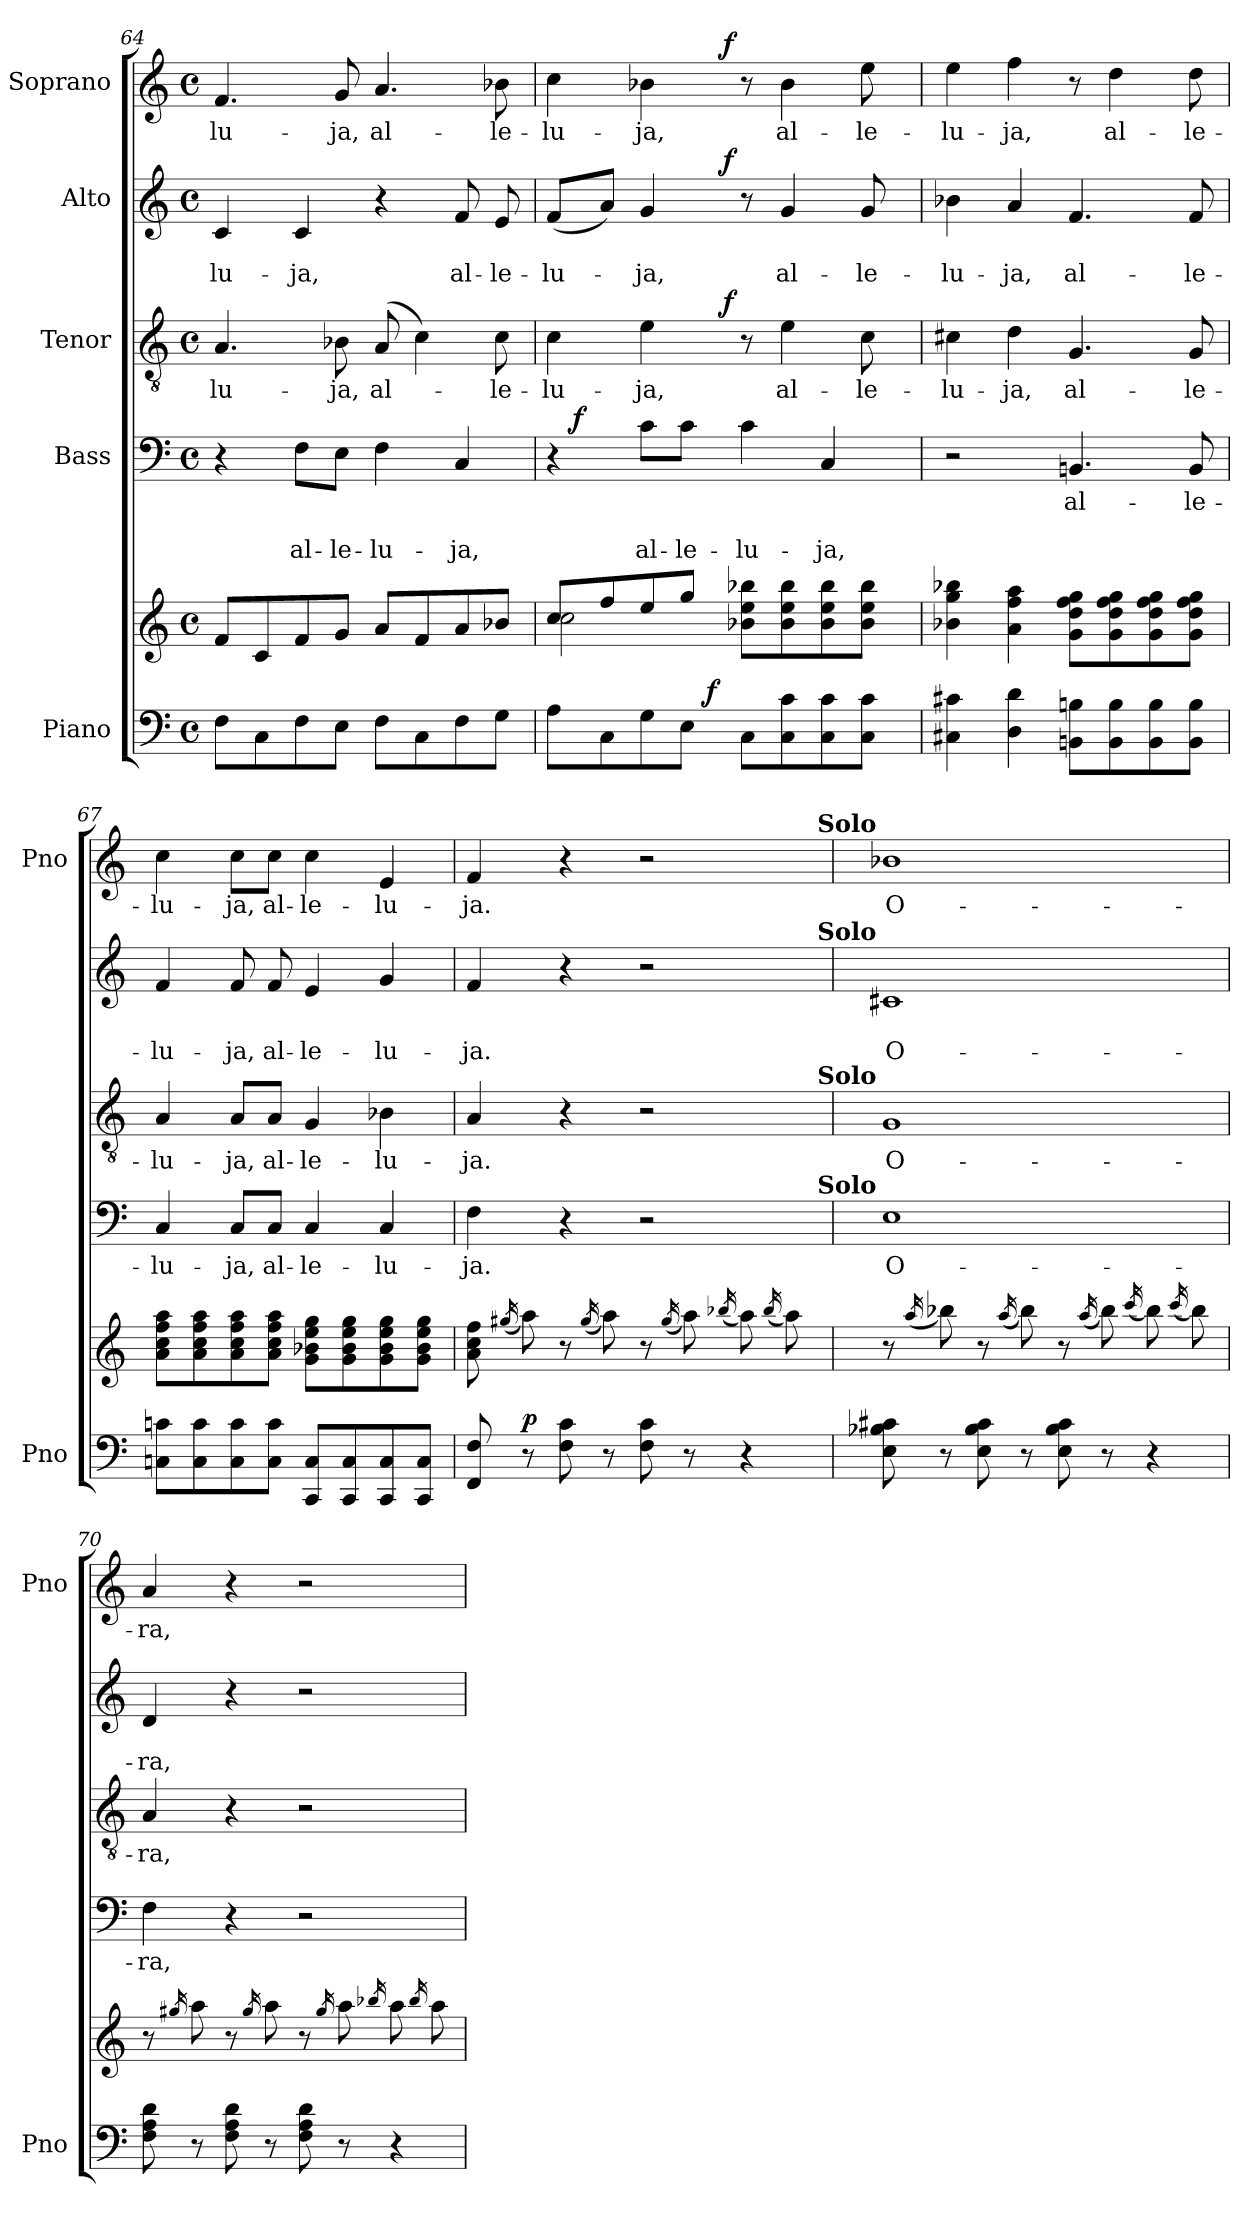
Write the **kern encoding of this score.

**kern	**kern	**dynam	**kern	**text	**text	**text	**dynam	**kern	**text	**dynam	**kern	**text	**text	**dynam	**kern	**text	**dynam
*part5	*part5	*part5	*part4	*part4	*part4	*part4	*part4	*part3	*part3	*part3	*part2	*part2	*part2	*part2	*part1	*part1	*part1
*staff6	*staff5	*staff5/6	*staff4	*staff4	*staff4	*staff4	*staff4	*staff3	*staff3	*staff3	*staff2	*staff2	*staff2	*staff2	*staff1	*staff1	*staff1
*I"Piano	*	*	*I"Bass	*	*	*	*	*I"Tenor	*	*	*I"Alto	*	*	*	*I"Soprano	*	*
*I'Pno	*	*	*	*	*	*	*	*	*	*	*	*	*	*	*I'Pno	*	*
!!LO:LB:g=z
*clefF4	*clefG2	*	*clefF4	*	*	*	*	*clefGv2	*	*	*clefG2	*	*	*	*clefG2	*	*
*k[]	*k[]	*	*k[]	*	*	*	*	*k[]	*	*	*k[]	*	*	*	*k[]	*	*
*C:	*C:	*	*C:	*	*	*	*	*C:	*	*	*C:	*	*	*	*C:	*	*
*M4/4	*M4/4	*	*M4/4	*	*	*	*	*M4/4	*	*	*M4/4	*	*	*	*M4/4	*	*
*met(c)	*met(c)	*	*met(c)	*	*	*	*	*met(c)	*	*	*met(c)	*	*	*	*met(c)	*	*
=64	=64	=64	=64	=64	=64	=64	=64	=64	=64	=64	=64	=64	=64	=64	=64	=64	=64
8F\L	8f/L	.	4r	.	.	.	.	4.A/	-­lu-	.	4c/	.	-­lu-	.	4.f/	-­lu-	.
8C\	8c/	.	.	.	.	.	.	.	.	.	.	.	.	.	.	.	.
8F\	8f/	.	8F\L	.	.	al-	.	.	.	.	4c/	.	-ja,	.	.	.	.
8E\J	8g/J	.	8E\J	.	.	-le-	.	8B-X\	-ja,	.	.	.	.	.	8g/	-ja,	.
8F\L	8a/L	.	4F\	.	.	-lu-	.	(8A/	al-	.	4r	.	.	.	4.a/	al-	.
8C\	8f/	.	.	.	.	.	.	4c\)	.	.	.	.	.	.	.	.	.
8F\	8a/	.	4C/	.	.	-ja,	.	.	.	.	8f/	.	al-	.	.	.	.
8G\J	8b-X/J	.	.	.	.	.	.	8c\	-le-	.	8e/	.	-le-	.	8b-X\	-le-	.
=65	=65	=65	=65	=65	=65	=65	=65	=65	=65	=65	=65	=65	=65	=65	=65	=65	=65
*^	*^	*	*^	*	*	*	*	*^	*	*	*^	*	*	*	*^	*	*
8A\L	4..ryy	8cc/L	2cc\	.	4r	16ryy	.	.	.	.	4c\	4...ryy	-lu-	.	(8f/L	4...ryy	.	-lu-	.	4cc\	4...ryy	-lu-	.
!	!	!	!	!	!	!	!	!	!	!LO:DY:a	!	!	!	!	!	!	!	!	!	!	!	!	!
.	.	.	.	.	.	2...ryy	.	.	.	f	.	.	.	.	.	.	.	.	.	.	.	.	.
8C\	.	8ff/	.	.	.	.	.	.	.	.	.	.	.	.	8a/J)	.	.	.	.	.	.	.	.
8G\	.	8ee/	.	.	8c\L	.	.	.	al-	.	4e\	.	-ja,	.	4g/	.	.	-ja,	.	4b-X\	.	-ja,	.
8E\J	.	8gg/J	.	.	8c\J	.	.	.	-le-	.	.	.	.	.	.	.	.	.	.	.	.	.	.
!	!	!	!	!LO:DY:a=2	!	!	!	!	!	!	!	!	!	!	!	!	!	!	!	!	!	!	!
.	2ryy	.	.	f	.	.	.	.	.	.	.	.	.	.	.	.	.	.	.	.	.	.	.
!	!	!	!	!	!	!	!	!	!	!	!	!	!	!LO:DY:a	!	!	!	!	!LO:DY:a	!	!	!	!LO:DY:a
.	.	.	.	.	.	.	.	.	.	.	.	2ryy	.	f	.	2ryy	.	.	f	.	2ryy	.	f
8C\L	.	8b-X\ 8ee\ 8bb-X\L	2ryy	.	4c\	.	.	.	-lu-	.	8r	.	.	.	8r	.	.	.	.	8r	.	.	.
8C\ 8c\	.	8b-\ 8ee\ 8bb-\	.	.	.	.	.	.	.	.	4e\	.	al-	.	4g/	.	.	al-	.	4b-\	.	al-	.
8C\ 8c\	.	8b-\ 8ee\ 8bb-\	.	.	4C/	.	.	.	-ja,	.	.	.	.	.	.	.	.	.	.	.	.	.	.
8C\ 8c\J	.	8b-\ 8ee\ 8bb-\J	.	.	.	.	.	.	.	.	8c\	.	-le-	.	8g/	.	.	-le-	.	8ee\	.	-le-	.
.	16ryy	.	.	.	.	.	.	.	.	.	.	.	.	.	.	.	.	.	.	.	.	.	.
.	.	.	.	.	.	.	.	.	.	.	.	32ryy	.	.	.	32ryy	.	.	.	.	32ryy	.	.
*v	*v	*	*	*	*v	*v	*	*	*	*	*v	*v	*	*	*v	*v	*	*	*	*v	*v	*	*
*	*v	*v	*	*	*	*	*	*	*	*	*	*	*	*	*	*	*	*
=66	=66	=66	=66	=66	=66	=66	=66	=66	=66	=66	=66	=66	=66	=66	=66	=66	=66
4C#X\ 4c#X\	4b-X\ 4gg\ 4bb-X\	.	2r	.	.	.	.	4c#X\	-lu-	.	4b-X\	.	-lu-	.	4ee\	-lu-	.
4D\ 4d\	4a\ 4ff\ 4aa\	.	.	.	.	.	.	4d\	ja,	.	4a/	.	-ja,	.	4ff\	-ja,	.
8BBn\ 8Bn\L	8g\ 8dd\ 8ff\ 8gg\L	.	4.BBn/	al-	.	.	.	4.G/	al-	.	4.f/	.	al-	.	8r	.	.
8BB\ 8B\	8g\ 8dd\ 8ff\ 8gg\	.	.	.	.	.	.	.	.	.	.	.	.	.	4dd\	al-	.
8BB\ 8B\	8g\ 8dd\ 8ff\ 8gg\	.	.	.	.	.	.	.	.	.	.	.	.	.	.	.	.
8BB\ 8B\J	8g\ 8dd\ 8ff\ 8gg\J	.	8BB/	-le-	.	.	.	8G/	-le-	.	8f/	.	-le-	.	8dd\	-le-	.
=67	=67	=67	=67	=67	=67	=67	=67	=67	=67	=67	=67	=67	=67	=67	=67	=67	=67
8Cn\ 8cn\L	8a\ 8cc\ 8ff\ 8aa\L	.	4C/	-lu-	.	.	.	4A/	-lu-	.	4f/	.	-lu-	.	4cc\	-lu-	.
8C\ 8c\	8a\ 8cc\ 8ff\ 8aa\	.	.	.	.	.	.	.	.	.	.	.	.	.	.	.	.
8C\ 8c\	8a\ 8cc\ 8ff\ 8aa\	.	8C/L	-ja,	.	.	.	8A/L	-ja,	.	8f/	.	-ja,	.	8cc\L	-ja,	.
8C\ 8c\J	8a\ 8cc\ 8ff\ 8aa\J	.	8C/J	al-	.	.	.	8A/J	al-	.	8f/	.	al-	.	8cc\J	al-	.
8CC/ 8C/L	8g\ 8b-X\ 8ee\ 8gg\L	.	4C/	-le-	.	.	.	4G/	-le-	.	4e/	.	-le-	.	4cc\	-le-	.
8CC/ 8C/	8g\ 8b-\ 8ee\ 8gg\	.	.	.	.	.	.	.	.	.	.	.	.	.	.	.	.
8CC/ 8C/	8g\ 8b-\ 8ee\ 8gg\	.	4C/	-lu-	.	.	.	4B-X\	-lu-	.	4g/	.	-lu-	.	4e/	-lu-	.
8CC/ 8C/J	8g\ 8b-\ 8ee\ 8gg\J	.	.	.	.	.	.	.	.	.	.	.	.	.	.	.	.
!!LO:PB:g=z
=68	=68	=68	=68	=68	=68	=68	=68	=68	=68	=68	=68	=68	=68	=68	=68	=68	=68
*	*	*	*^	*	*	*	*	*^	*	*	*^	*	*	*	*^	*	*
8FF/ 8F/	8a\ 8cc\ 8ff\	.	4F\	2ryy	-­ja.	.	.	.	4A/	2ryy	-­ja.	.	4f/	2ryy	.	-­ja.	.	4f/	2ryy	-­ja.	.
.	(16qgg#X/	.	.	.	.	.	.	.	.	.	.	.	.	.	.	.	.	.	.	.	.
!	!	!LO:DY:a=2	!	!	!	!	!	!	!	!	!	!	!	!	!	!	!	!	!	!	!
8r	8aa\)	p	.	.	.	.	.	.	.	.	.	.	.	.	.	.	.	.	.	.	.
8F\ 8c\	8r	.	4r	.	.	.	.	.	4r	.	.	.	4r	.	.	.	.	4r	.	.	.
.	(16qgg#/	.	.	.	.	.	.	.	.	.	.	.	.	.	.	.	.	.	.	.	.
8r	8aa\)	.	.	.	.	.	.	.	.	.	.	.	.	.	.	.	.	.	.	.	.
8F\ 8c\	8r	.	2r	4...ryy	.	.	.	.	2r	4...ryy	.	.	2r	4...ryy	.	.	.	2r	4...ryy	.	.
.	(16qgg#/	.	.	.	.	.	.	.	.	.	.	.	.	.	.	.	.	.	.	.	.
8r	8aa\)	.	.	.	.	.	.	.	.	.	.	.	.	.	.	.	.	.	.	.	.
.	(16qbb-X/	.	.	.	.	.	.	.	.	.	.	.	.	.	.	.	.	.	.	.	.
4r	8aa\)	.	.	.	.	.	.	.	.	.	.	.	.	.	.	.	.	.	.	.	.
.	(16qbb-/	.	.	.	.	.	.	.	.	.	.	.	.	.	.	.	.	.	.	.	.
.	8aa\)	.	.	.	.	.	.	.	.	.	.	.	.	.	.	.	.	.	.	.	.
!	!	!	!	!	!	!	!	!	!	!	!	!	!	!	!	!	!	!	!LO:TX:a:B:t=Solo	!	!
!	!	!	!	!	!	!	!	!	!	!	!	!	!	!LO:TX:a:B:t=Solo	!	!	!	!	!	!	!
!	!	!	!	!	!	!	!	!	!	!LO:TX:a:B:t=Solo	!	!	!	!	!	!	!	!	!	!	!
!	!	!	!	!LO:TX:a:B:t=Solo	!	!	!	!	!	!	!	!	!	!	!	!	!	!	!	!	!
.	.	.	.	32ryy	.	.	.	.	.	32ryy	.	.	.	32ryy	.	.	.	.	32ryy	.	.
*	*	*	*v	*v	*	*	*	*	*	*	*	*	*v	*v	*	*	*	*v	*v	*	*
*	*	*	*	*	*	*	*	*v	*v	*	*	*	*	*	*	*	*	*
=69	=69	=69	=69	=69	=69	=69	=69	=69	=69	=69	=69	=69	=69	=69	=69	=69	=69
8E\ 8B-X\ 8c#X\	8r	.	1E	O-	.	.	.	1G	O-	.	1c#X	.	O-	.	1b-X	O-	.
.	(16qaa/	.	.	.	.	.	.	.	.	.	.	.	.	.	.	.	.
8r	8bb-X\)	.	.	.	.	.	.	.	.	.	.	.	.	.	.	.	.
8E\ 8B-\ 8c#\	8r	.	.	.	.	.	.	.	.	.	.	.	.	.	.	.	.
.	(16qaa/	.	.	.	.	.	.	.	.	.	.	.	.	.	.	.	.
8r	8bb-\)	.	.	.	.	.	.	.	.	.	.	.	.	.	.	.	.
8E\ 8B-\ 8c#\	8r	.	.	.	.	.	.	.	.	.	.	.	.	.	.	.	.
.	(16qaa/	.	.	.	.	.	.	.	.	.	.	.	.	.	.	.	.
8r	8bb-\)	.	.	.	.	.	.	.	.	.	.	.	.	.	.	.	.
.	(16qccc/	.	.	.	.	.	.	.	.	.	.	.	.	.	.	.	.
4r	8bb-\)	.	.	.	.	.	.	.	.	.	.	.	.	.	.	.	.
.	(16qccc/	.	.	.	.	.	.	.	.	.	.	.	.	.	.	.	.
.	8bb-\)	.	.	.	.	.	.	.	.	.	.	.	.	.	.	.	.
=70	=70	=70	=70	=70	=70	=70	=70	=70	=70	=70	=70	=70	=70	=70	=70	=70	=70
8F\ 8A\ 8d\	8r	.	4F\	-ra,	.	.	.	4A/	-ra,	.	4d/	.	-ra,	.	4a/	-ra,	.
.	16qgg#X/	.	.	.	.	.	.	.	.	.	.	.	.	.	.	.	.
8r	8aa\	.	.	.	.	.	.	.	.	.	.	.	.	.	.	.	.
8F\ 8A\ 8d\	8r	.	4r	.	.	.	.	4r	.	.	4r	.	.	.	4r	.	.
.	16qgg#/	.	.	.	.	.	.	.	.	.	.	.	.	.	.	.	.
8r	8aa\	.	.	.	.	.	.	.	.	.	.	.	.	.	.	.	.
8F\ 8A\ 8d\	8r	.	2r	.	.	.	.	2r	.	.	2r	.	.	.	2r	.	.
.	16qgg#/	.	.	.	.	.	.	.	.	.	.	.	.	.	.	.	.
8r	8aa\	.	.	.	.	.	.	.	.	.	.	.	.	.	.	.	.
.	16qbb-X/	.	.	.	.	.	.	.	.	.	.	.	.	.	.	.	.
4r	8aa\	.	.	.	.	.	.	.	.	.	.	.	.	.	.	.	.
.	16qbb-/	.	.	.	.	.	.	.	.	.	.	.	.	.	.	.	.
.	8aa\	.	.	.	.	.	.	.	.	.	.	.	.	.	.	.	.
=	=	=	=	=	=	=	=	=	=	=	=	=	=	=	=	=	=
*-	*-	*-	*-	*-	*-	*-	*-	*-	*-	*-	*-	*-	*-	*-	*-	*-	*-
